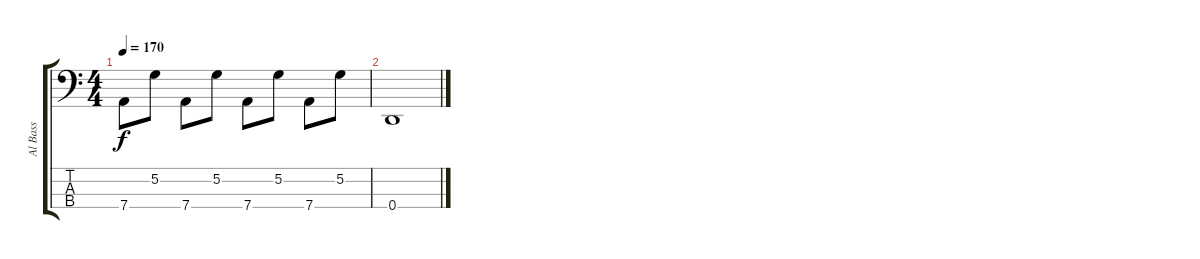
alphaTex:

\track ("Al Bass" "Al Bass") {instrument electricbasspick}
\staff {score tabs}
\tuning (G2 D2 A1 D1) {hide}
\ts (4 4)
\tempo 170
\clef f4
\ks c
7.4.8{dy f} 5.2.8 7.4.8 5.2.8 7.4.8 5.2.8 7.4.8 5.2.8 |
0.4.1
